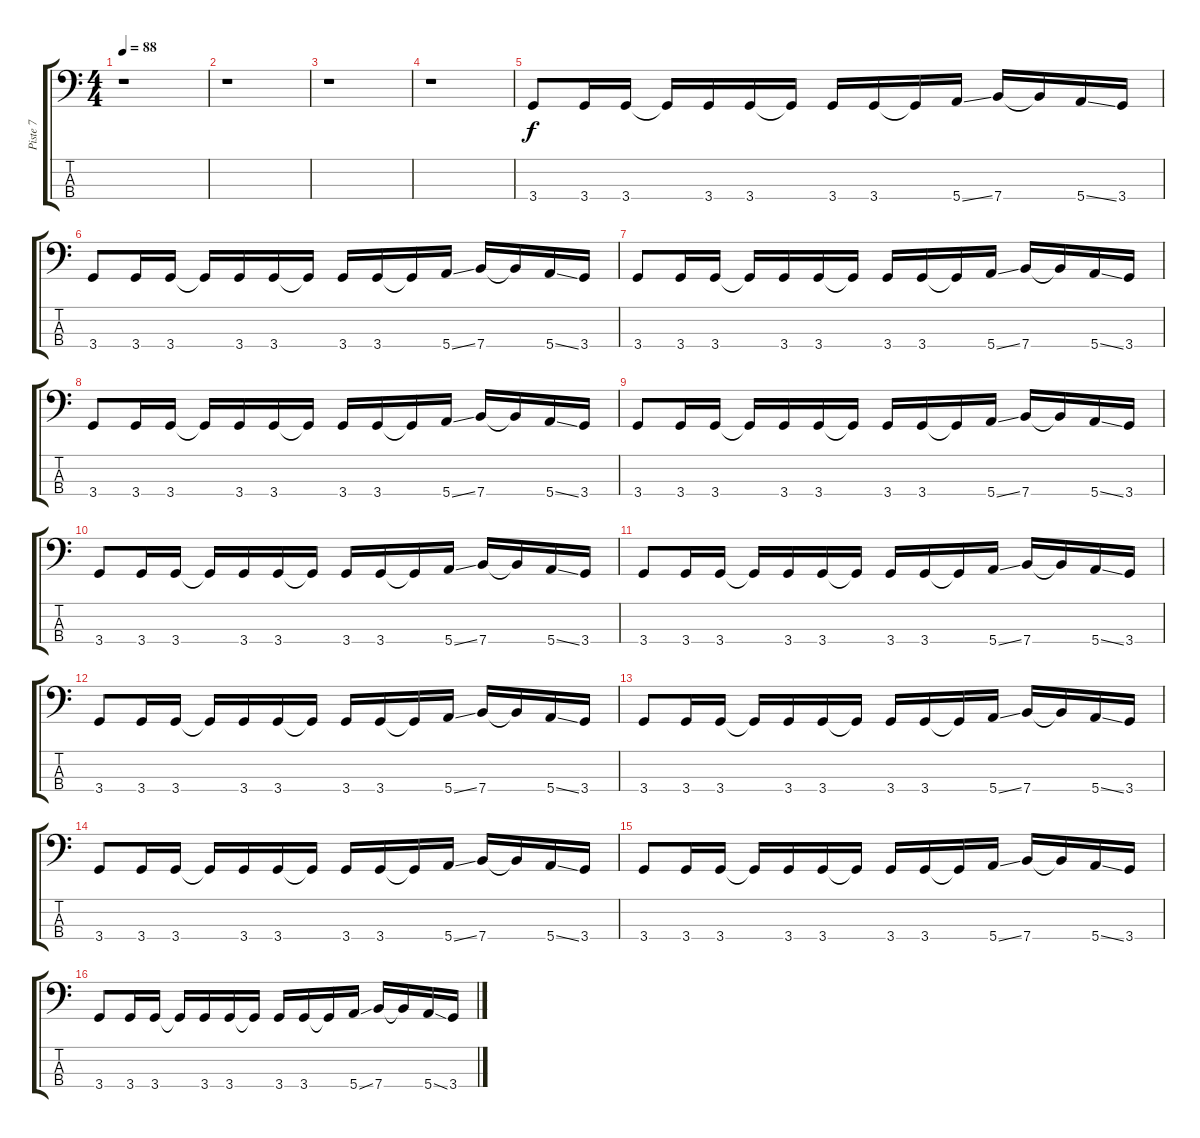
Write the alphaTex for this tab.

\track ("Piste 7" "Piste 7") {instrument fretlessbass}
\staff {score tabs}
\tuning (G2 D2 A1 E1) {hide}
\ts (4 4)
\tempo 88
\clef f4
\ks c
r.1{dy f instrument fretlessbass} |
r.1 |
r.1 |
r.1 |
3.4.8 3.4.16 3.4.16 3.4{t}.16 3.4.16 3.4.16 3.4{t}.16 3.4.16 3.4.16 3.4{t}.16 5.4{ss}.16 7.4.16 7.4{t}.16 5.4{ss}.16 3.4.16 |
3.4.8 3.4.16 3.4.16 3.4{t}.16 3.4.16 3.4.16 3.4{t}.16 3.4.16 3.4.16 3.4{t}.16 5.4{ss}.16 7.4.16 7.4{t}.16 5.4{ss}.16 3.4.16 |
3.4.8 3.4.16 3.4.16 3.4{t}.16 3.4.16 3.4.16 3.4{t}.16 3.4.16 3.4.16 3.4{t}.16 5.4{ss}.16 7.4.16 7.4{t}.16 5.4{ss}.16 3.4.16 |
3.4.8 3.4.16 3.4.16 3.4{t}.16 3.4.16 3.4.16 3.4{t}.16 3.4.16 3.4.16 3.4{t}.16 5.4{ss}.16 7.4.16 7.4{t}.16 5.4{ss}.16 3.4.16 |
3.4.8 3.4.16 3.4.16 3.4{t}.16 3.4.16 3.4.16 3.4{t}.16 3.4.16 3.4.16 3.4{t}.16 5.4{ss}.16 7.4.16 7.4{t}.16 5.4{ss}.16 3.4.16 |
3.4.8 3.4.16 3.4.16 3.4{t}.16 3.4.16 3.4.16 3.4{t}.16 3.4.16 3.4.16 3.4{t}.16 5.4{ss}.16 7.4.16 7.4{t}.16 5.4{ss}.16 3.4.16 |
3.4.8 3.4.16 3.4.16 3.4{t}.16 3.4.16 3.4.16 3.4{t}.16 3.4.16 3.4.16 3.4{t}.16 5.4{ss}.16 7.4.16 7.4{t}.16 5.4{ss}.16 3.4.16 |
3.4.8 3.4.16 3.4.16 3.4{t}.16 3.4.16 3.4.16 3.4{t}.16 3.4.16 3.4.16 3.4{t}.16 5.4{ss}.16 7.4.16 7.4{t}.16 5.4{ss}.16 3.4.16 |
3.4.8 3.4.16 3.4.16 3.4{t}.16 3.4.16 3.4.16 3.4{t}.16 3.4.16 3.4.16 3.4{t}.16 5.4{ss}.16 7.4.16 7.4{t}.16 5.4{ss}.16 3.4.16 |
3.4.8 3.4.16 3.4.16 3.4{t}.16 3.4.16 3.4.16 3.4{t}.16 3.4.16 3.4.16 3.4{t}.16 5.4{ss}.16 7.4.16 7.4{t}.16 5.4{ss}.16 3.4.16 |
3.4.8 3.4.16 3.4.16 3.4{t}.16 3.4.16 3.4.16 3.4{t}.16 3.4.16 3.4.16 3.4{t}.16 5.4{ss}.16 7.4.16 7.4{t}.16 5.4{ss}.16 3.4.16 |
3.4.8 3.4.16 3.4.16 3.4{t}.16 3.4.16 3.4.16 3.4{t}.16 3.4.16 3.4.16 3.4{t}.16 5.4{ss}.16 7.4.16 7.4{t}.16 5.4{ss}.16 3.4.16
